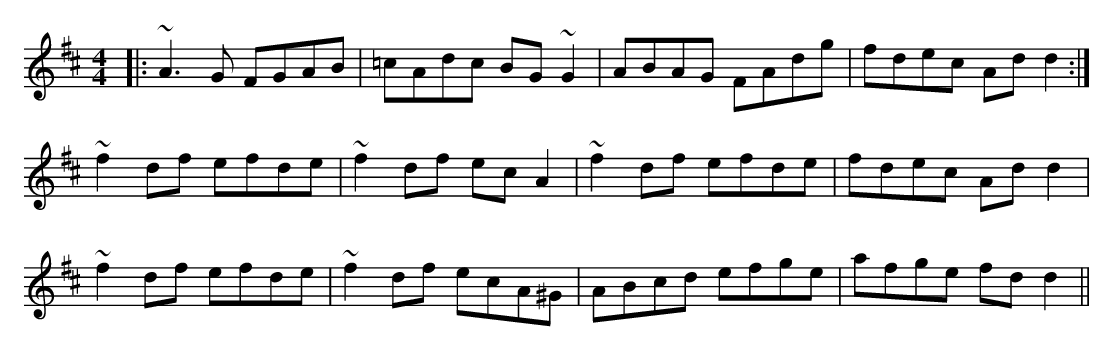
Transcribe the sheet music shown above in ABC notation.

X:1
M:4/4
K:D
|:~A3G FGAB|=cAdc BG~G2|ABAG FAdg|fdec Add2:|
~f2df efde|~f2df ecA2|~f2df efde|fdec Add2|
~f2df efde|~f2df ecA^G|ABcd efge|afge fdd2||
